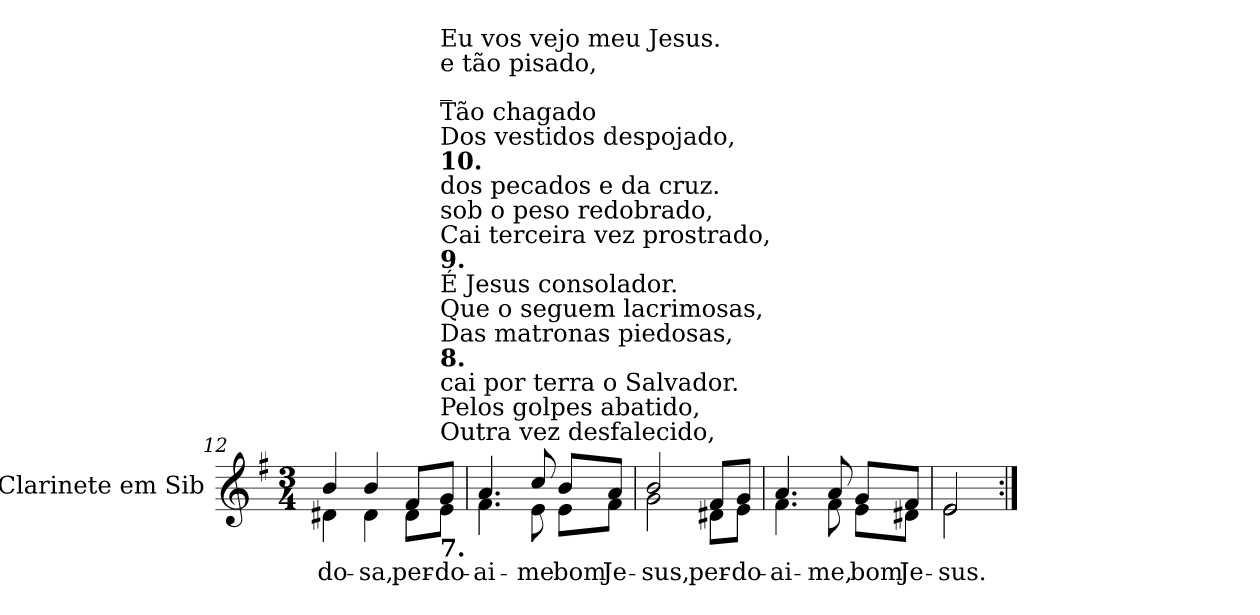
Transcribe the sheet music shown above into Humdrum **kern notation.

**kern	**text
*part1	*part1
*staff1	*staff1
*I"Clarinete em Sib	*
*I'Cl.	*
*clefG2	*
*ITrd1c2	*
*k[b-]	*
*F:	*
*M3/4	*
=12	=12
!	!LO:LY:b:color=#000000
*^	*
4ai/	4c#Xi\	-do-
!	!	!LO:LY:b:color=#000000
4ai/	4c#i\	-sa,
!	!	!LO:LY:b:color=#000000
8ei/L	8c#i\L	per-
!LO:TX:b:B:t=7.	!	!
!LO:TX:t=Outra vez desfalecido,	!	!
!LO:TX:t=Pelos golpes abatido,	!	!
!LO:TX:t=cai por terra o Salvador.	!	!
!LO:TX:B:t=8.	!	!
!LO:TX:t=Das matronas piedosas,	!	!
!LO:TX:t=Que o seguem lacrimosas,	!	!
!LO:TX:t=É Jesus consolador.	!	!
!LO:TX:B:t=9.	!	!
!LO:TX:t=Cai terceira vez prostrado,	!	!
!LO:TX:t=sob o peso redobrado,	!	!
!LO:TX:t=dos pecados e da cruz.	!	!
!LO:TX:B:t=10.	!	!
!LO:TX:t=Dos vestidos despojado,	!	!
!LO:TX:t=Tão chagado	!	!
!LO:TX:t=_	!	!
!LO:TX:t=e tão pisado,	!	!
!LO:TX:t=Eu vos vejo meu Jesus.	!	!
!	!	!LO:LY:b:color=#000000
8fi/J	8di\J	-do-
=13	=13	=13
!	!	!LO:LY:b:color=#000000
4.gi/	4.ei\	-ai-
!	!	!LO:LY:b:color=#000000
8b-i/	8di\	-me
!	!	!LO:LY:b:color=#000000
8ai/L	8di\L	bom
!	!	!LO:LY:b:color=#000000
8gi/J	8ei\J	Je-
=14	=14	=14
!	!	!LO:LY:b:color=#000000
2ai/	2fi\	-sus,
!	!	!LO:LY:b:color=#000000
8ei/L	8c#Xi\L	per-
!	!	!LO:LY:b:color=#000000
8fi/J	8di\J	-do-
=15	=15	=15
!	!	!LO:LY:b:color=#000000
4.gi/	4.ei\	-ai-
!	!	!LO:LY:b:color=#000000
8gi/	8ei\	-me,
!	!	!LO:LY:b:color=#000000
8fi/L	8di\L	bom
!	!	!LO:LY:b:color=#000000
8ei/J	8c#Xi\J	Je-
=16	=16	=16
!	!	!LO:LY:b:color=#000000
2di/	2di\	-sus.
*v	*v	*
=:|!	=:|!
*-	*-
